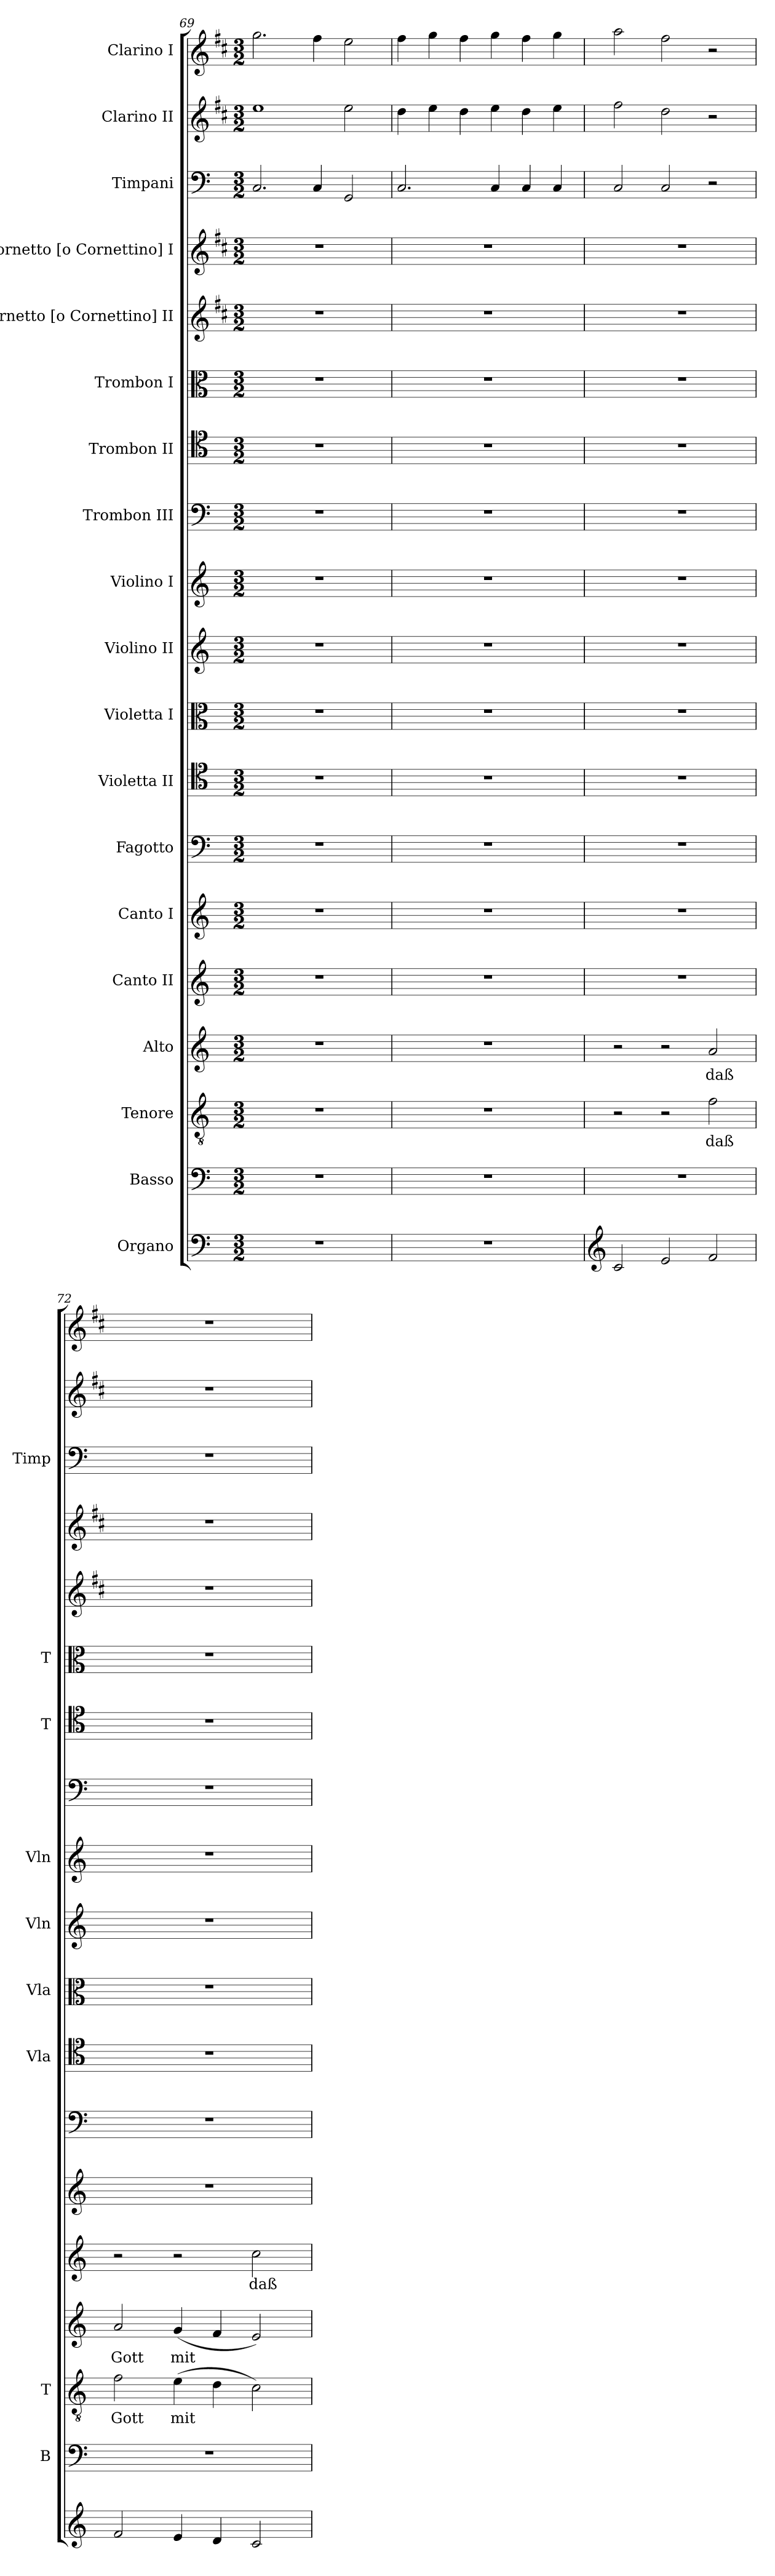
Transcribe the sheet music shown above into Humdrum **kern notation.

**kern	**kern	**kern	**text	**kern	**text	**kern	**text	**kern	**kern	**kern	**kern	**kern	**kern	**kern	**kern	**kern	**kern	**kern	**kern	**kern	**kern
*part19	*part18	*part17	*part17	*part16	*part16	*part15	*part15	*part14	*part13	*part12	*part11	*part10	*part9	*part8	*part7	*part6	*part5	*part4	*part3	*part2	*part1
*staff19	*staff18	*staff17	*staff17	*staff16	*staff16	*staff15	*staff15	*staff14	*staff13	*staff12	*staff11	*staff10	*staff9	*staff8	*staff7	*staff6	*staff5	*staff4	*staff3	*staff2	*staff1
*I"Organo	*I"Basso	*I"Tenore	*	*I"Alto	*	*I"Canto II	*	*I"Canto I	*I"Fagotto	*I"Violetta II	*I"Violetta I	*I"Violino II	*I"Violino I	*I"Trombon III	*I"Trombon II	*I"Trombon I	*I"Cornetto [o Cornettino] II	*I"Cornetto [o Cornettino] I	*I"Timpani	*I"Clarino II	*I"Clarino I
*	*I'B	*I'T	*	*	*	*	*	*	*	*I'Vla	*I'Vla	*I'Vln	*I'Vln	*	*I'T	*I'T	*	*	*I'Timp	*	*
*clefF4	*clefF4	*clefGv2	*	*clefG2	*	*clefG2	*	*clefG2	*clefF4	*clefC4	*clefC3	*clefG2	*clefG2	*clefF4	*clefC4	*clefC3	*clefG2	*clefG2	*clefF4	*clefG2	*clefG2
*	*	*ITrd7c12	*	*	*	*	*	*	*	*	*	*	*	*	*	*	*ITrd1c2	*ITrd1c2	*	*ITrd1c2	*ITrd1c2
*k[]	*k[]	*k[]	*	*k[]	*	*k[]	*	*k[]	*k[]	*k[]	*k[]	*k[]	*k[]	*k[]	*k[]	*k[]	*k[]	*k[]	*k[]	*k[]	*k[]
*C:	*C:	*C:	*	*C:	*	*C:	*	*C:	*C:	*C:	*C:	*C:	*C:	*C:	*C:	*C:	*C:	*C:	*C:	*C:	*C:
*M3/2	*M3/2	*M3/2	*	*M3/2	*	*M3/2	*	*M3/2	*M3/2	*M3/2	*M3/2	*M3/2	*M3/2	*M3/2	*M3/2	*M3/2	*M3/2	*M3/2	*M3/2	*M3/2	*M3/2
=69	=69	=69	=69	=69	=69	=69	=69	=69	=69	=69	=69	=69	=69	=69	=69	=69	=69	=69	=69	=69	=69
!LO:N:vis=1	!LO:N:vis=1	!LO:N:vis=1	!	!LO:N:vis=1	!	!LO:N:vis=1	!	!LO:N:vis=1	!LO:N:vis=1	!LO:N:vis=1	!LO:N:vis=1	!LO:N:vis=1	!LO:N:vis=1	!LO:N:vis=1	!LO:N:vis=1	!LO:N:vis=1	!LO:N:vis=1	!LO:N:vis=1	!	!	!
1.r	1.r	1.r	.	1.r	.	1.r	.	1.r	1.r	1.r	1.r	1.r	1.r	1.r	1.r	1.r	1.r	1.r	2.C/	1dd	2.ff\
.	.	.	.	.	.	.	.	.	.	.	.	.	.	.	.	.	.	.	4C/	.	4ee\
.	.	.	.	.	.	.	.	.	.	.	.	.	.	.	.	.	.	.	2GG/	2dd\	2dd\
!!LO:PB:g=z
=70	=70	=70	=70	=70	=70	=70	=70	=70	=70	=70	=70	=70	=70	=70	=70	=70	=70	=70	=70	=70	=70
!LO:N:vis=1	!LO:N:vis=1	!LO:N:vis=1	!	!LO:N:vis=1	!	!LO:N:vis=1	!	!LO:N:vis=1	!LO:N:vis=1	!LO:N:vis=1	!LO:N:vis=1	!LO:N:vis=1	!LO:N:vis=1	!LO:N:vis=1	!LO:N:vis=1	!LO:N:vis=1	!LO:N:vis=1	!LO:N:vis=1	!	!	!
1.r	1.r	1.r	.	1.r	.	1.r	.	1.r	1.r	1.r	1.r	1.r	1.r	1.r	1.r	1.r	1.r	1.r	2.C/	4cc\	4ee\
.	.	.	.	.	.	.	.	.	.	.	.	.	.	.	.	.	.	.	.	4dd\	4ff\
.	.	.	.	.	.	.	.	.	.	.	.	.	.	.	.	.	.	.	.	4cc\	4ee\
.	.	.	.	.	.	.	.	.	.	.	.	.	.	.	.	.	.	.	4C/	4dd\	4ff\
.	.	.	.	.	.	.	.	.	.	.	.	.	.	.	.	.	.	.	4C/	4cc\	4ee\
.	.	.	.	.	.	.	.	.	.	.	.	.	.	.	.	.	.	.	4C/	4dd\	4ff\
=71	=71	=71	=71	=71	=71	=71	=71	=71	=71	=71	=71	=71	=71	=71	=71	=71	=71	=71	=71	=71	=71
*clefG2	*	*	*	*	*	*	*	*	*	*	*	*	*	*	*	*	*	*	*	*	*
!	!LO:N:vis=1	!	!	!	!	!LO:N:vis=1	!	!LO:N:vis=1	!LO:N:vis=1	!LO:N:vis=1	!LO:N:vis=1	!LO:N:vis=1	!LO:N:vis=1	!LO:N:vis=1	!LO:N:vis=1	!LO:N:vis=1	!LO:N:vis=1	!LO:N:vis=1	!	!	!
2c/	1.r	2r	.	2r	.	1.r	.	1.r	1.r	1.r	1.r	1.r	1.r	1.r	1.r	1.r	1.r	1.r	2C/	2ee\	2gg\
2e/	.	2r	.	2r	.	.	.	.	.	.	.	.	.	.	.	.	.	.	2C/	2cc\	2ee\
!	!	!	!LO:LY:b	!	!LO:LY:b	!	!	!	!	!	!	!	!	!	!	!	!	!	!	!	!
2f/	.	2F\	daß	2a/	daß	.	.	.	.	.	.	.	.	.	.	.	.	.	2r	2r	2r
=72	=72	=72	=72	=72	=72	=72	=72	=72	=72	=72	=72	=72	=72	=72	=72	=72	=72	=72	=72	=72	=72
!	!LO:N:vis=1	!	!LO:LY:b	!	!LO:LY:b	!	!	!LO:N:vis=1	!LO:N:vis=1	!LO:N:vis=1	!LO:N:vis=1	!LO:N:vis=1	!LO:N:vis=1	!LO:N:vis=1	!LO:N:vis=1	!LO:N:vis=1	!LO:N:vis=1	!LO:N:vis=1	!LO:N:vis=1	!LO:N:vis=1	!LO:N:vis=1
2f/	1.r	2F\	Gott	2a/	Gott	2r	.	1.r	1.r	1.r	1.r	1.r	1.r	1.r	1.r	1.r	1.r	1.r	1.r	1.r	1.r
!	!	!	!LO:LY:b	!	!LO:LY:b	!	!	!	!	!	!	!	!	!	!	!	!	!	!	!	!
4e/	.	(>4E\	mit	(<4g/	mit	2r	.	.	.	.	.	.	.	.	.	.	.	.	.	.	.
4d/	.	4D\	.	4f/	.	.	.	.	.	.	.	.	.	.	.	.	.	.	.	.	.
!	!	!	!	!	!	!	!LO:LY:b	!	!	!	!	!	!	!	!	!	!	!	!	!	!
2c/	.	2C\)	.	2e/)	.	2cc\	daß	.	.	.	.	.	.	.	.	.	.	.	.	.	.
=	=	=	=	=	=	=	=	=	=	=	=	=	=	=	=	=	=	=	=	=	=
*-	*-	*-	*-	*-	*-	*-	*-	*-	*-	*-	*-	*-	*-	*-	*-	*-	*-	*-	*-	*-	*-
